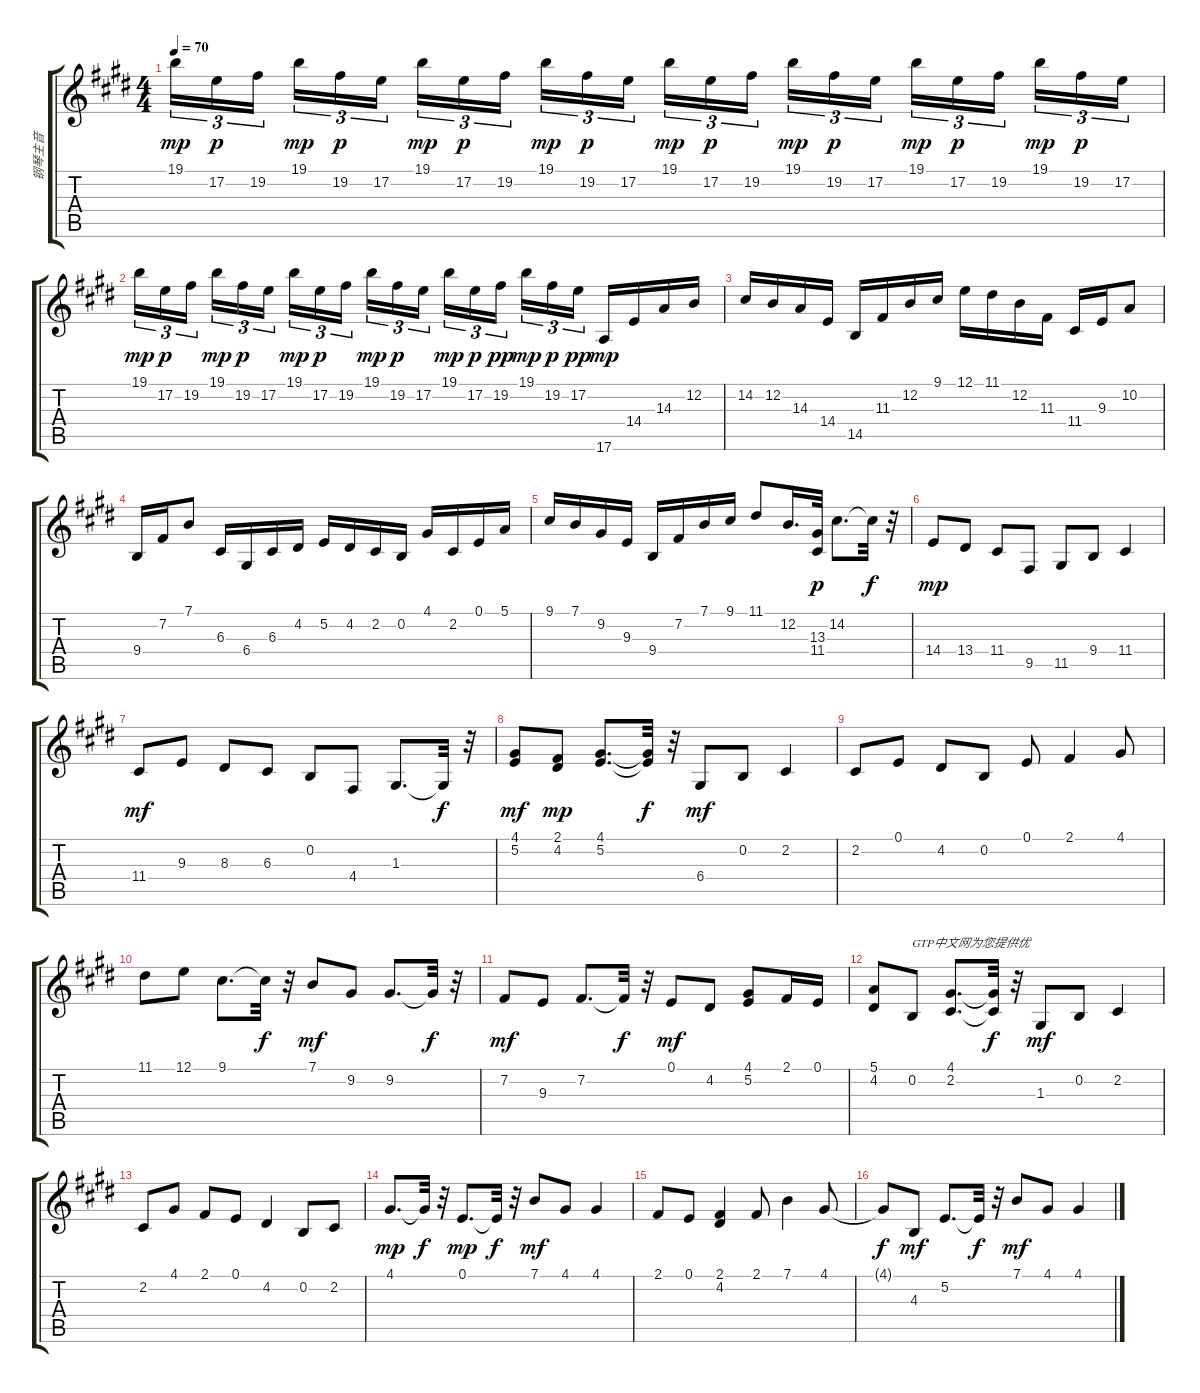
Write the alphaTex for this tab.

\track ("钢琴主音" "钢琴主音") {instrument electricgrandpiano}
\staff {score tabs}
\tuning (E4 B3 G3 D3 A2 E2) {hide}
\ts (4 4)
\tempo 70
\clef g2
\ks e
19.1.16{tu (3 2) dy mp} 17.2.16{tu (3 2) dy p} 19.2.16{tu (3 2) beam splitsecondary} 19.1.16{tu (3 2) dy mp} 19.2.16{tu (3 2) dy p} 17.2.16{tu (3 2)} 19.1.16{tu (3 2) dy mp} 17.2.16{tu (3 2) dy p} 19.2.16{tu (3 2) beam splitsecondary} 19.1.16{tu (3 2) dy mp} 19.2.16{tu (3 2) dy p} 17.2.16{tu (3 2)} 19.1.16{tu (3 2) dy mp} 17.2.16{tu (3 2) dy p} 19.2.16{tu (3 2) beam splitsecondary} 19.1.16{tu (3 2) dy mp} 19.2.16{tu (3 2) dy p} 17.2.16{tu (3 2)} 19.1.16{tu (3 2) dy mp} 17.2.16{tu (3 2) dy p} 19.2.16{tu (3 2) beam splitsecondary} 19.1.16{tu (3 2) dy mp} 19.2.16{tu (3 2) dy p} 17.2.16{tu (3 2)} |
19.1.16{tu (3 2) dy mp} 17.2.16{tu (3 2) dy p} 19.2.16{tu (3 2) beam splitsecondary} 19.1.16{tu (3 2) dy mp} 19.2.16{tu (3 2) dy p} 17.2.16{tu (3 2)} 19.1.16{tu (3 2) dy mp} 17.2.16{tu (3 2) dy p} 19.2.16{tu (3 2) beam splitsecondary} 19.1.16{tu (3 2) dy mp} 19.2.16{tu (3 2) dy p} 17.2.16{tu (3 2)} 19.1.16{tu (3 2) dy mp} 17.2.16{tu (3 2) dy p} 19.2.16{tu (3 2) dy pp beam splitsecondary} 19.1.16{tu (3 2) dy mp} 19.2.16{tu (3 2) dy p} 17.2.16{tu (3 2) dy pp} 17.6.16{dy mp} 14.4.16 14.3.16 12.2.16 |
14.2.16 12.2.16 14.3.16 14.4.16 14.5.16 11.3.16 12.2.16 9.1.16 12.1.16 11.1.16 12.2.16 11.3.16 11.4.16 9.3.16 10.2.8 |
9.4.16 7.2.16 7.1.8 6.3.16 6.4.16 6.3.16 4.2.16 5.2.16 4.2.16 2.2.16 0.2.16 4.1.16 2.2.16 0.1.16 5.1.16 |
9.1.16 7.1.16 9.2.16 9.3.16 9.4.16 7.2.16 7.1.16 9.1.16 11.1.8 12.2.16{d} (13.3 11.4).32{dy p} 14.2.8{d} 14.2{t}.32{dy f} r.32 |
14.4.8{dy mp} 13.4.8 11.4.8 9.5.8 11.5.8 9.4.8 11.4.4 |
11.4.8{dy mf} 9.3.8 8.3.8 6.3.8 0.2.8 4.4.8 1.3.8{d} 1.3{t}.32{dy f} r.32 |
(4.1 5.2).8{dy mf} (2.1 4.2).8{dy mp} (4.1 5.2).8{d} (4.1{t} 5.2{t}).32{dy f} r.32 6.4.8{dy mf} 0.2.8 2.2.4 |
2.2.8 0.1.8 4.2.8 0.2.8 0.1.8 2.1.4 4.1.8 |
11.1.8 12.1.8 9.1.8{d} 9.1{t}.32{dy f} r.32 7.1.8{dy mf} 9.2.8 9.2.8{d} 9.2{t}.32{dy f} r.32 |
7.2.8{dy mf} 9.3.8 7.2.8{d} 7.2{t}.32{dy f} r.32 0.1.8{dy mf} 4.2.8 (4.1 5.2).8 2.1.16 0.1.16 |
(5.1 4.2).8 0.2.8{txt "GTP中文网为您提供优"} (4.1 2.2).8{d} (4.1{t} 2.2{t}).32{dy f} r.32 1.3.8{dy mf} 0.2.8 2.2.4 |
2.2.8 4.1.8 2.1.8 0.1.8 4.2.4 0.2.8 2.2.8 |
4.1.8{d dy mp} 4.1{t}.32{dy f} r.32 0.1.8{d dy mp} 0.1{t}.32{dy f} r.32 7.1.8{dy mf} 4.1.8 4.1.4 |
2.1.8 0.1.8 (2.1 4.2).4 2.1.8 7.1.4 4.1.8 |
4.1{t}.8{dy f} 4.3.8{dy mf} 5.2.8{d} 5.2{t}.32{dy f} r.32 7.1.8{dy mf} 4.1.8 4.1.4
